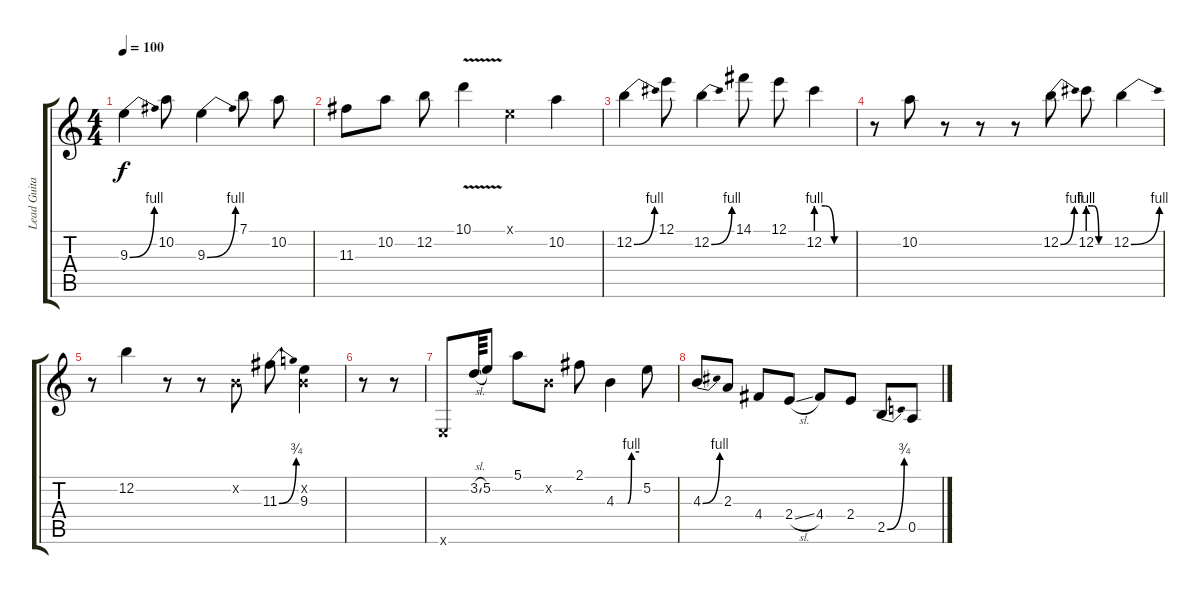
\track ("Lead Guitar" "Lead Guita") {instrument electricguitarjazz}
\staff {score tabs}
\tuning (E4 B3 G3 D3 A2 E2) {hide}
\ts (4 4)
\tempo 100
\clef g2
\ks c
9.3{be (bend 0 0 60 4)}.4{dy f} 10.2.8 9.3{be (bend 0 0 60 4)}.4 7.1.8 10.2.8 |
11.3.8 10.2.8 12.2.8 10.1{v}.4 0.1{x}.4 10.2.4 |
12.2{be (bend 0 0 60 4)}.4 12.1.8 12.2{be (bend 0 0 60 4)}.4 14.1.8 12.1.8 12.2{be (custom 0 4 15 4 30 0 60 0)}.4 |
r.8 10.2.8 r.8 r.8 r.8 12.2{be (bend 0 0 60 4)}.8 12.2{be (custom 0 4 15 4 30 0 60 0)}.8 12.2{be (bend 0 0 60 4)}.4 |
r.8 12.2.4 r.8 r.8 0.2{x}.8 11.3{be (bend 0 0 60 3)}.8 (0.2{x} 9.3).4 |
r.8 r.8 |
0.6{x}.8 3.2{sl}.64 5.2.8 5.1.8 0.2{x}.8 2.1.8 4.3{be (custom 0 0 30 0 40 4 60 4)}.4 5.2.8 |
4.3{be (bend 0 0 60 4)}.8 2.3.8 4.4.8 2.4{sl}.8 4.4.8 2.4.8 2.5{be (bend 0 0 60 3)}.8 0.5.8
